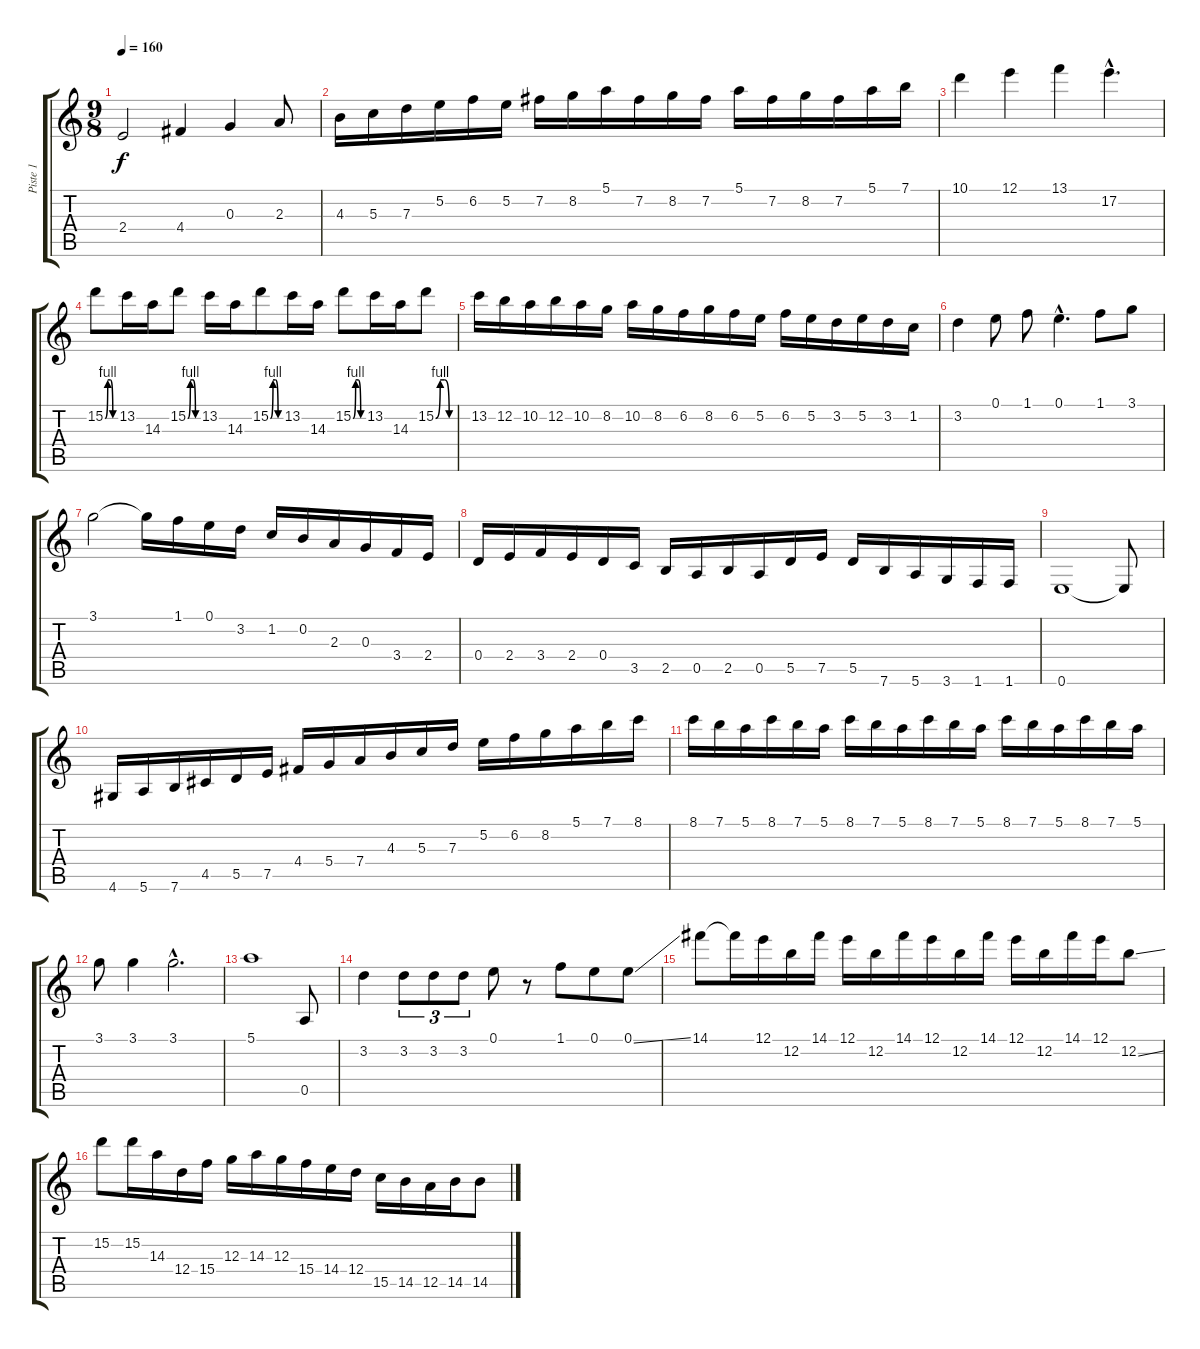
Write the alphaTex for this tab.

\track ("Piste 1" "Piste 1") {instrument overdrivenguitar}
\staff {score tabs}
\tuning (E4 B3 G3 D3 A2 E2) {hide}
\ts (9 8)
\tempo 160
\clef g2
\ks c
2.4.2{dy f} 4.4.4 0.3.4 2.3.8 |
4.3.16 5.3.16 7.3.16 5.2.16 6.2.16 5.2.16 7.2.16 8.2.16 5.1.16 7.2.16 8.2.16 7.2.16 5.1.16 7.2.16 8.2.16 7.2.16 5.1.16 7.1.16 |
10.1.4 12.1.4 13.1.4 17.2{hac}.4{d} |
15.2{be (custom 0 0 15 4 30 4 45 0 60 0)}.8 13.2.16 14.3.16 15.2{be (custom 0 0 15 4 30 4 45 0 60 0)}.8 13.2.16 14.3.16 15.2{be (custom 0 0 15 4 30 4 45 0 60 0)}.8 13.2.16 14.3.16 15.2{be (custom 0 0 15 4 30 4 45 0 60 0)}.8 13.2.16 14.3.16 15.2{be (custom 0 0 15 4 30 4 45 0 60 0)}.8 |
13.2.16 12.2.16 10.2.16 12.2.16 10.2.16 8.2.16 10.2.16 8.2.16 6.2.16 8.2.16 6.2.16 5.2.16 6.2.16 5.2.16 3.2.16 5.2.16 3.2.16 1.2.16 |
3.2.4 0.1.8 1.1.8 0.1{hac}.4{d} 1.1.8 3.1.8 |
3.1.2 3.1{t}.16 1.1.16 0.1.16 3.2.16 1.2.16 0.2.16 2.3.16 0.3.16 3.4.16 2.4.16 |
0.4.16 2.4.16 3.4.16 2.4.16 0.4.16 3.5.16 2.5.16 0.5.16 2.5.16 0.5.16 5.5.16 7.5.16 5.5.16 7.6.16 5.6.16 3.6.16 1.6.16 1.6.16 |
0.6.1 0.6{t}.8 |
4.6.16 5.6.16 7.6.16 4.5.16 5.5.16 7.5.16 4.4.16 5.4.16 7.4.16 4.3.16 5.3.16 7.3.16 5.2.16 6.2.16 8.2.16 5.1.16 7.1.16 8.1.16 |
8.1.16 7.1.16 5.1.16 8.1.16 7.1.16 5.1.16 8.1.16 7.1.16 5.1.16 8.1.16 7.1.16 5.1.16 8.1.16 7.1.16 5.1.16 8.1.16 7.1.16 5.1.16 |
3.1.8 3.1.4 3.1{hac}.2{d} |
5.1.1 0.5.8 |
3.2.4 3.2.8{tu (3 2)} 3.2.8{tu (3 2)} 3.2.8{tu (3 2)} 0.1.8 r.8 1.1.8 0.1.8 0.1{ss}.8 |
14.1.8 14.1{t}.16 12.1.16 12.2.16 14.1.16 12.1.16 12.2.16 14.1.16 12.1.16 12.2.16 14.1.16 12.1.16 12.2.16 14.1.16 12.1.16 12.2{ss}.8 |
15.2.8 15.2.16 14.3.16 12.4.16 15.4.16 12.3.16 14.3.16 12.3.16 15.4.16 14.4.16 12.4.16 15.5.16 14.5.16 12.5.16 14.5.16 14.5.8
